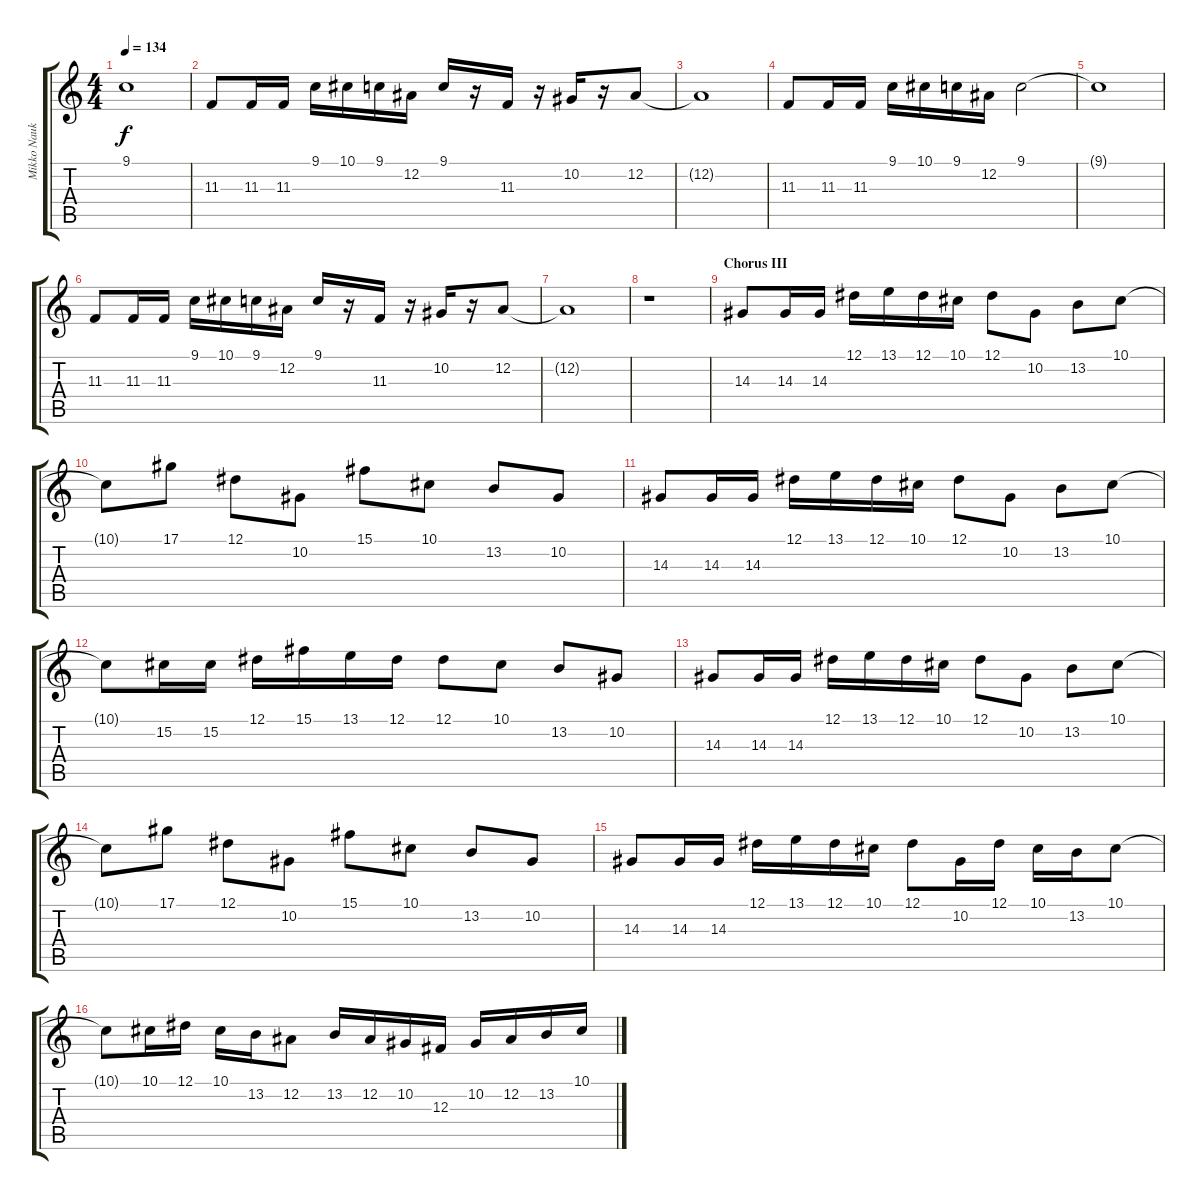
\track ("Mikko Naukkarinen - Keyboards I" "Mikko Nauk") {instrument lead2sawtooth}
\staff {score tabs}
\tuning (Eb4 Bb3 Gb3 Db3 Ab2 Eb2) {hide}
\ts (4 4)
\tempo 134
\clef g2
\ks c
9.1{t}.1{dy f} |
11.3.8 11.3.16 11.3.16 9.1.16 10.1.16 9.1.16 12.2.16 9.1.16 r.16 11.3.16 r.16 10.2.16 r.16 12.2.8 |
12.2{t}.1 |
11.3.8 11.3.16 11.3.16 9.1.16 10.1.16 9.1.16 12.2.16 9.1.2 |
9.1{t}.1{volume 6} |
11.3.8 11.3.16 11.3.16 9.1.16 10.1.16 9.1.16 12.2.16 9.1.16 r.16 11.3.16 r.16 10.2.16 r.16 12.2.8 |
12.2{t}.1 |
r.1 |
\section ("" "Chorus III")
14.3.8{volume 12} 14.3.16 14.3.16 12.1.16 13.1.16 12.1.16 10.1.16 12.1.8 10.2.8 13.2.8 10.1.8 |
10.1{t}.8 17.1.8 12.1.8 10.2.8 15.1.8 10.1.8 13.2.8 10.2.8 |
14.3.8 14.3.16 14.3.16 12.1.16 13.1.16 12.1.16 10.1.16 12.1.8 10.2.8 13.2.8 10.1.8 |
10.1{t}.8 15.2.16 15.2.16 12.1.16 15.1.16 13.1.16 12.1.16 12.1.8 10.1.8 13.2.8 10.2.8 |
14.3.8 14.3.16 14.3.16 12.1.16 13.1.16 12.1.16 10.1.16 12.1.8 10.2.8 13.2.8 10.1.8 |
10.1{t}.8 17.1.8 12.1.8 10.2.8 15.1.8 10.1.8 13.2.8 10.2.8 |
14.3.8 14.3.16 14.3.16 12.1.16 13.1.16 12.1.16 10.1.16 12.1.8 10.2.16 12.1.16 10.1.16 13.2.16 10.1.8 |
10.1{t}.8 10.1.16 12.1.16 10.1.16 13.2.16 12.2.8 13.2.16 12.2.16 10.2.16 12.3.16 10.2.16 12.2.16 13.2.16 10.1.16
